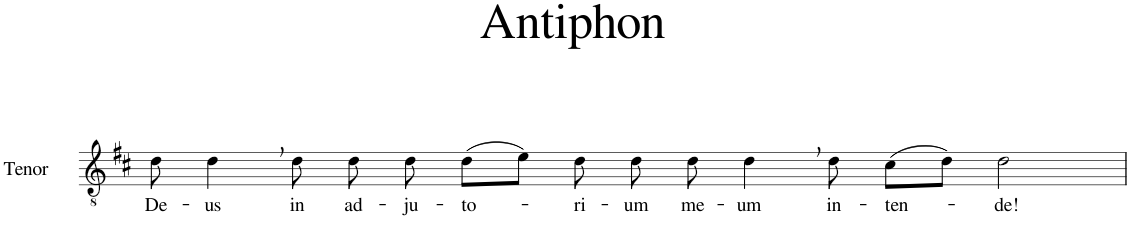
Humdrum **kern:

**kern	**text
*part1	*part1
*staff1	*staff1
*I"Tenor	*
*clefGv2	*
*k[f#c#]	*
=1	=1
!	!LO:LY:b
8d\	De-
!	!LO:LY:b
4d,\	-us
!	!LO:LY:b
8d\	in
!	!LO:LY:b
8d\	ad-
!	!LO:LY:b
8d\	-ju-
!	!LO:LY:b
(8d\L	-to-
8e\J)	.
!	!LO:LY:b
8d\	-ri-
!	!LO:LY:b
8d\	-um
!	!LO:LY:b
8d\	me-
!	!LO:LY:b
4d,\	-um
!	!LO:LY:b
8d\	in-
!	!LO:LY:b
(8c#\L	-ten-
8d\J)	.
!	!LO:LY:b
2d\	-de!
=	=
*-	*-
